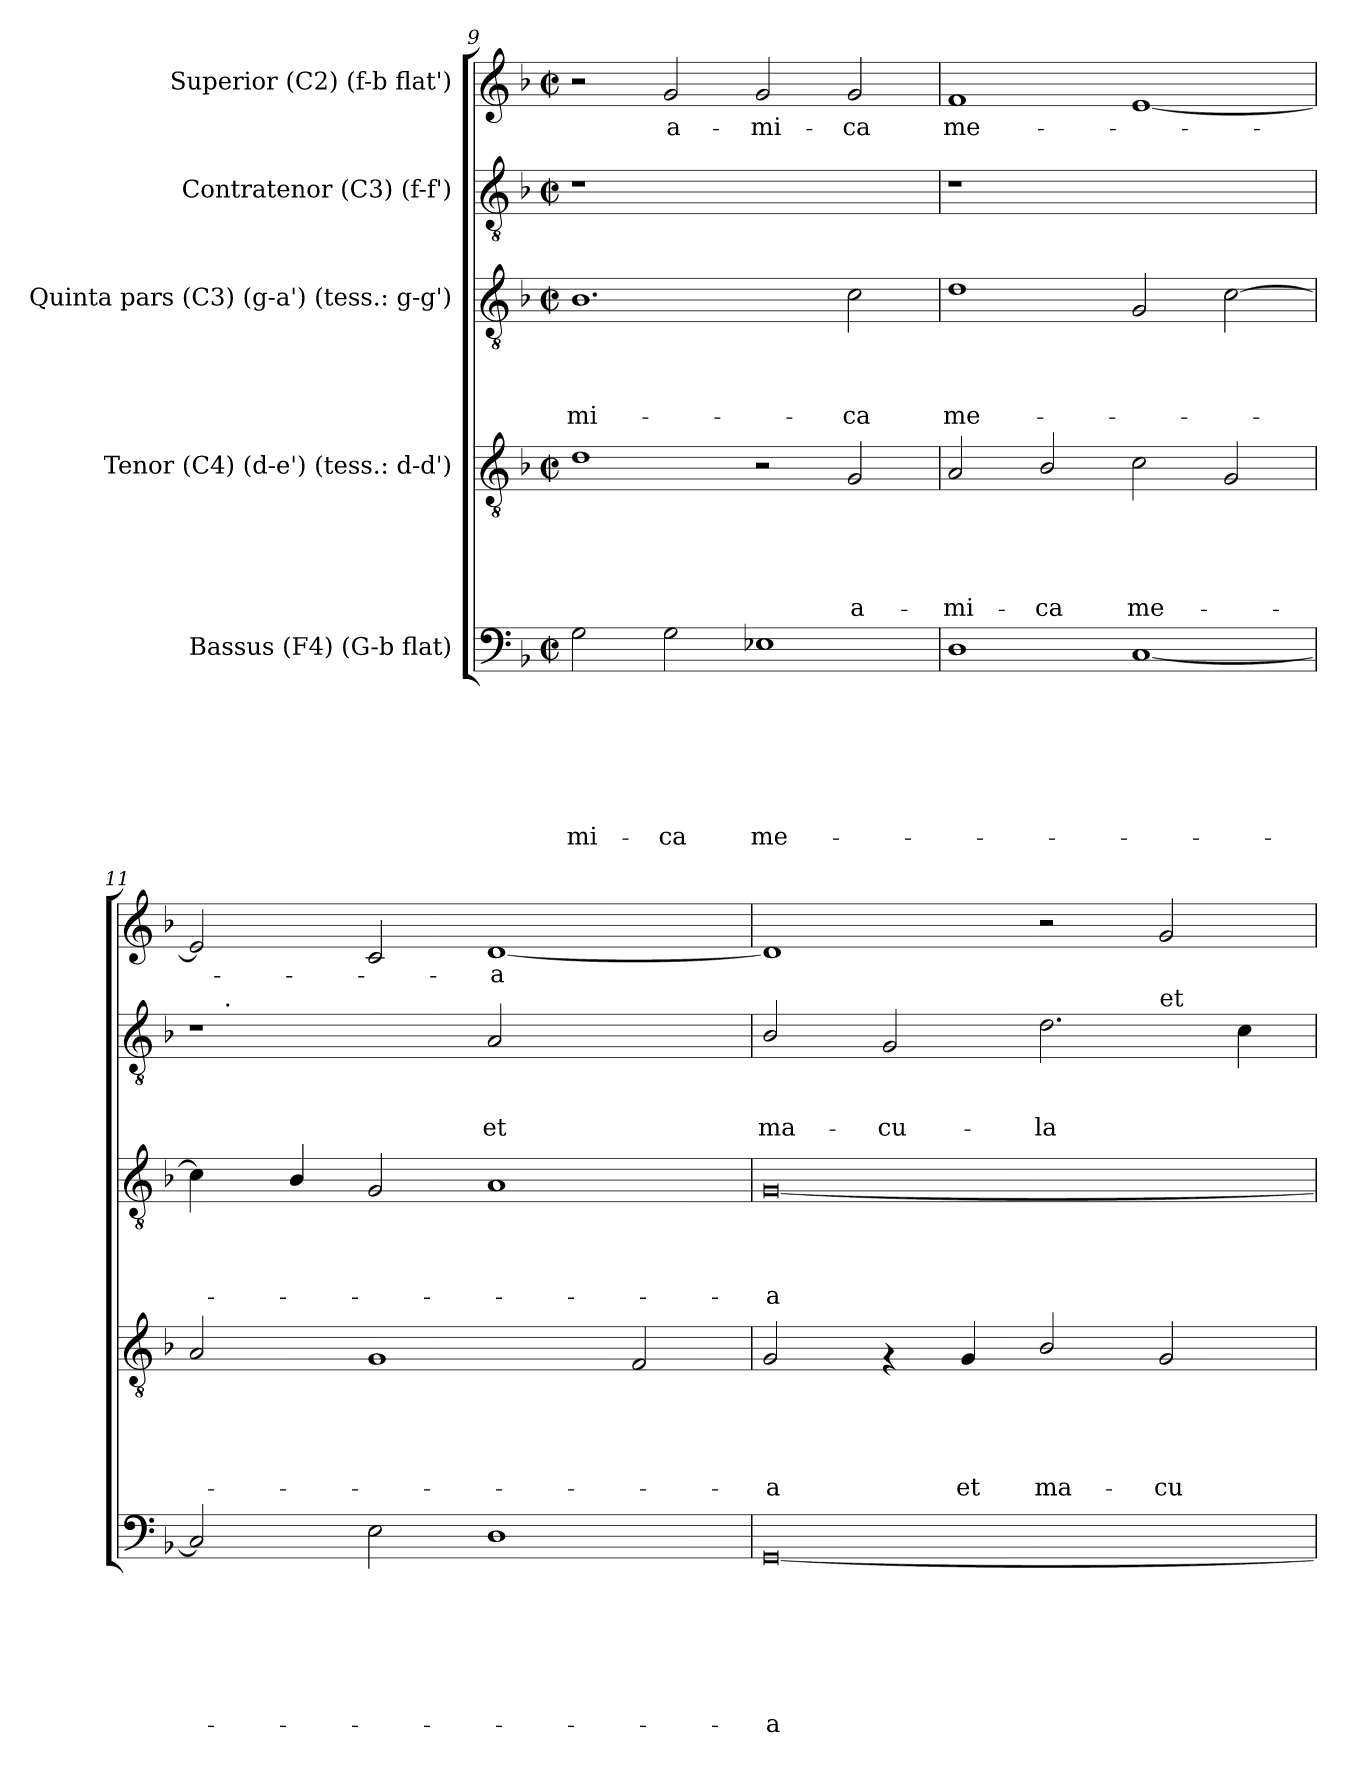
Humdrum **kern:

**kern	**text	**text	**text	**text	**text	**text	**text	**kern	**text	**text	**text	**text	**text	**kern	**text	**text	**text	**text	**kern	**text	**text	**text	**kern	**text
*part5	*part5	*part5	*part5	*part5	*part5	*part5	*part5	*part4	*part4	*part4	*part4	*part4	*part4	*part3	*part3	*part3	*part3	*part3	*part2	*part2	*part2	*part2	*part1	*part1
*staff5	*staff5	*staff5	*staff5	*staff5	*staff5	*staff5	*staff5	*staff4	*staff4	*staff4	*staff4	*staff4	*staff4	*staff3	*staff3	*staff3	*staff3	*staff3	*staff2	*staff2	*staff2	*staff2	*staff1	*staff1
*I"Bassus (F4) (G-b flat)	*	*	*	*	*	*	*	*I"Tenor (C4) (d-e') (tess.: d-d')	*	*	*	*	*	*I"Quinta pars (C3) (g-a') (tess.: g-g')	*	*	*	*	*I"Contratenor (C3) (f-f')	*	*	*	*I"Superior (C2) (f-b flat')	*
!!LO:PB:g=z
*clefF4	*	*	*	*	*	*	*	*clefGv2	*	*	*	*	*	*clefGv2	*	*	*	*	*clefGv2	*	*	*	*clefG2	*
*k[b-]	*	*	*	*	*	*	*	*k[b-]	*	*	*	*	*	*k[b-]	*	*	*	*	*k[b-]	*	*	*	*k[b-]	*
*F:	*	*	*	*	*	*	*	*F:	*	*	*	*	*	*F:	*	*	*	*	*F:	*	*	*	*F:	*
*M2/2	*	*	*	*	*	*	*	*M2/2	*	*	*	*	*	*M2/2	*	*	*	*	*M2/2	*	*	*	*M2/2	*
*met(c|)	*	*	*	*	*	*	*	*met(c|)	*	*	*	*	*	*met(c|)	*	*	*	*	*met(c|)	*	*	*	*met(c|)	*
=9	=9	=9	=9	=9	=9	=9	=9	=9	=9	=9	=9	=9	=9	=9	=9	=9	=9	=9	=9	=9	=9	=9	=9	=9
!	!	!	!	!	!	!	!LO:LY:b	!	!	!	!	!	!	!	!	!	!	!LO:LY:b:rj	!	!	!	!	!	!
2G\	.	.	.	.	.	.	-mi-	1d	.	.	.	.	.	1.B-	.	.	.	-mi-	1r	.	.	.	2r	.
!	!	!	!	!	!	!	!LO:LY:b	!	!	!	!	!	!	!	!	!	!	!	!	!	!	!	!	!LO:LY:b
2G\	.	.	.	.	.	.	-ca	.	.	.	.	.	.	.	.	.	.	.	.	.	.	.	2g/	a-
!	!	!	!	!	!	!	!LO:LY:b	!	!	!	!	!	!	!	!	!	!	!	!	!	!	!	!	!LO:LY:b
1E-X	.	.	.	.	.	.	me-	2r	.	.	.	.	.	.	.	.	.	.	1ryy	.	.	.	2g/	-mi-
!	!	!	!	!	!	!	!	!	!	!	!	!	!LO:LY:b	!	!	!	!	!LO:LY:b:rj	!	!	!	!	!	!LO:LY:b
.	.	.	.	.	.	.	.	2G/	.	.	.	.	a-	2c\	.	.	.	-ca	.	.	.	.	2g/	-ca
=10	=10	=10	=10	=10	=10	=10	=10	=10	=10	=10	=10	=10	=10	=10	=10	=10	=10	=10	=10	=10	=10	=10	=10	=10
!	!	!	!	!	!	!	!	!	!	!	!	!	!LO:LY:b	!	!	!	!	!LO:LY:b:rj	!	!	!	!	!	!LO:LY:b
1D	.	.	.	.	.	.	.	2A/	.	.	.	.	-mi-	1d	.	.	.	me-	1r	.	.	.	1f	me-
!	!	!	!	!	!	!	!	!	!	!	!	!	!LO:LY:b	!	!	!	!	!	!	!	!	!	!	!
.	.	.	.	.	.	.	.	2B-/	.	.	.	.	-ca	.	.	.	.	.	.	.	.	.	.	.
!	!	!	!	!	!	!	!	!	!	!	!	!	!LO:LY:b	!	!	!	!	!	!	!	!	!	!	!
[<1C	.	.	.	.	.	.	.	2c\	.	.	.	.	me-	2G/	.	.	.	.	1ryy	.	.	.	[<1e	.
.	.	.	.	.	.	.	.	2G/	.	.	.	.	.	[>2c\	.	.	.	.	.	.	.	.	.	.
=11	=11	=11	=11	=11	=11	=11	=11	=11	=11	=11	=11	=11	=11	=11	=11	=11	=11	=11	=11	=11	=11	=11	=11	=11
*	*	*	*	*	*	*	*	*	*	*	*	*	*	*	*	*	*	*	*^	*	*	*	*	*
2C/]	.	.	.	.	.	.	.	2A/	.	.	.	.	.	4c\]	.	.	.	.	1r	16ryy	.	.	.	2e/]	.
!	!	!	!	!	!	!	!	!	!	!	!	!	!	!	!	!	!	!	!	!LO:TX:a:t=.	!	!	!	!	!
.	.	.	.	.	.	.	.	.	.	.	.	.	.	.	.	.	.	.	.	1ryy	.	.	.	.	.
.	.	.	.	.	.	.	.	.	.	.	.	.	.	4B-/	.	.	.	.	.	.	.	.	.	.	.
2E\	.	.	.	.	.	.	.	1G	.	.	.	.	.	2G/	.	.	.	.	.	.	.	.	.	2c/	.
!	!	!	!	!	!	!	!	!	!	!	!	!	!	!	!	!	!	!	!	!	!	!	!LO:LY:b	!	!LO:LY:b
1D	.	.	.	.	.	.	.	.	.	.	.	.	.	1A	.	.	.	.	2A/	.	.	.	et	[<1d	-a
.	.	.	.	.	.	.	.	.	.	.	.	.	.	.	.	.	.	.	.	2...ryy	.	.	.	.	.
.	.	.	.	.	.	.	.	2F/	.	.	.	.	.	.	.	.	.	.	2ryy	.	.	.	.	.	.
=12	=12	=12	=12	=12	=12	=12	=12	=12	=12	=12	=12	=12	=12	=12	=12	=12	=12	=12	=12	=12	=12	=12	=12	=12	=12
!	!	!	!	!	!	!	!LO:LY:b	!	!	!	!	!	!LO:LY:b	!	!	!	!	!LO:LY:b:rj	!	!	!	!	!LO:LY:b	!	!
[>0GG	.	.	.	.	.	.	-a	2G/	.	.	.	.	-a	[>0G	.	.	.	-a	2B-/	1.ryy	.	.	ma-	1d]	.
!	!	!	!	!	!	!	!	!	!	!	!	!	!	!	!	!	!	!	!	!	!	!	!LO:LY:b	!	!
.	.	.	.	.	.	.	.	4rF	.	.	.	.	.	.	.	.	.	.	2G/	.	.	.	-cu-	.	.
!	!	!	!	!	!	!	!	!	!	!	!	!	!LO:LY:b	!	!	!	!	!	!	!	!	!	!	!	!
.	.	.	.	.	.	.	.	4G/	.	.	.	.	et	.	.	.	.	.	.	.	.	.	.	.	.
!	!	!	!	!	!	!	!	!	!	!	!	!	!LO:LY:b	!	!	!	!	!	!	!	!	!	!LO:LY:b	!	!
.	.	.	.	.	.	.	.	2B-/	.	.	.	.	ma-	.	.	.	.	.	2.d\	.	.	.	-la	2r	.
!	!	!	!	!	!	!	!	!	!	!	!	!	!	!	!	!	!	!	!	!LO:TX:a:t=et	!	!	!	!	!
!	!	!	!	!	!	!	!	!	!	!	!	!	!LO:LY:b	!	!	!	!	!	!	!	!	!	!	!	!
.	.	.	.	.	.	.	.	2G/	.	.	.	.	-cu-	.	.	.	.	.	.	2ryy	.	.	.	2g/	.
.	.	.	.	.	.	.	.	.	.	.	.	.	.	.	.	.	.	.	4c\	.	.	.	.	.	.
*	*	*	*	*	*	*	*	*	*	*	*	*	*	*	*	*	*	*	*v	*v	*	*	*	*	*
=	=	=	=	=	=	=	=	=	=	=	=	=	=	=	=	=	=	=	=	=	=	=	=	=
*-	*-	*-	*-	*-	*-	*-	*-	*-	*-	*-	*-	*-	*-	*-	*-	*-	*-	*-	*-	*-	*-	*-	*-	*-
